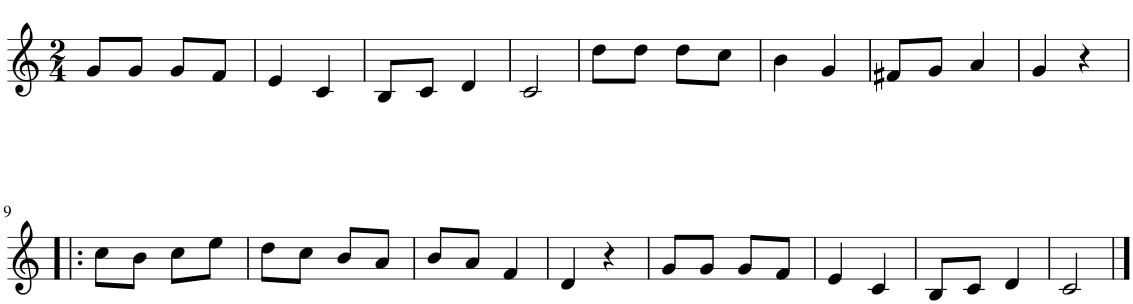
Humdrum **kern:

**kern
*part1
*staff1
*I"Voice
*clefG2
*k[]
*M2/4
=1
8g/L
8g/J
8g/L
8f/J
=2
4e/
4c/
=3
8B/L
8c/J
4d/
=4
2c/
=5
8dd\L
8dd\J
8dd\L
8cc\J
=6
4b\
4g/
=7
8f#X/L
8g/J
4a/
=8
4g/
4r
!!LO:LB:g=z
=9!|:
8cc\L
8b\J
8cc\L
8ee\J
=10
8dd\L
8cc\J
8b/L
8a/J
=11
8b/L
8a/J
4f/
=12
4d/
4r
=13
8g/L
8g/J
8g/L
8f/J
=14
4e/
4c/
=15
8B/L
8c/J
4d/
=16
2c/
==
*-
